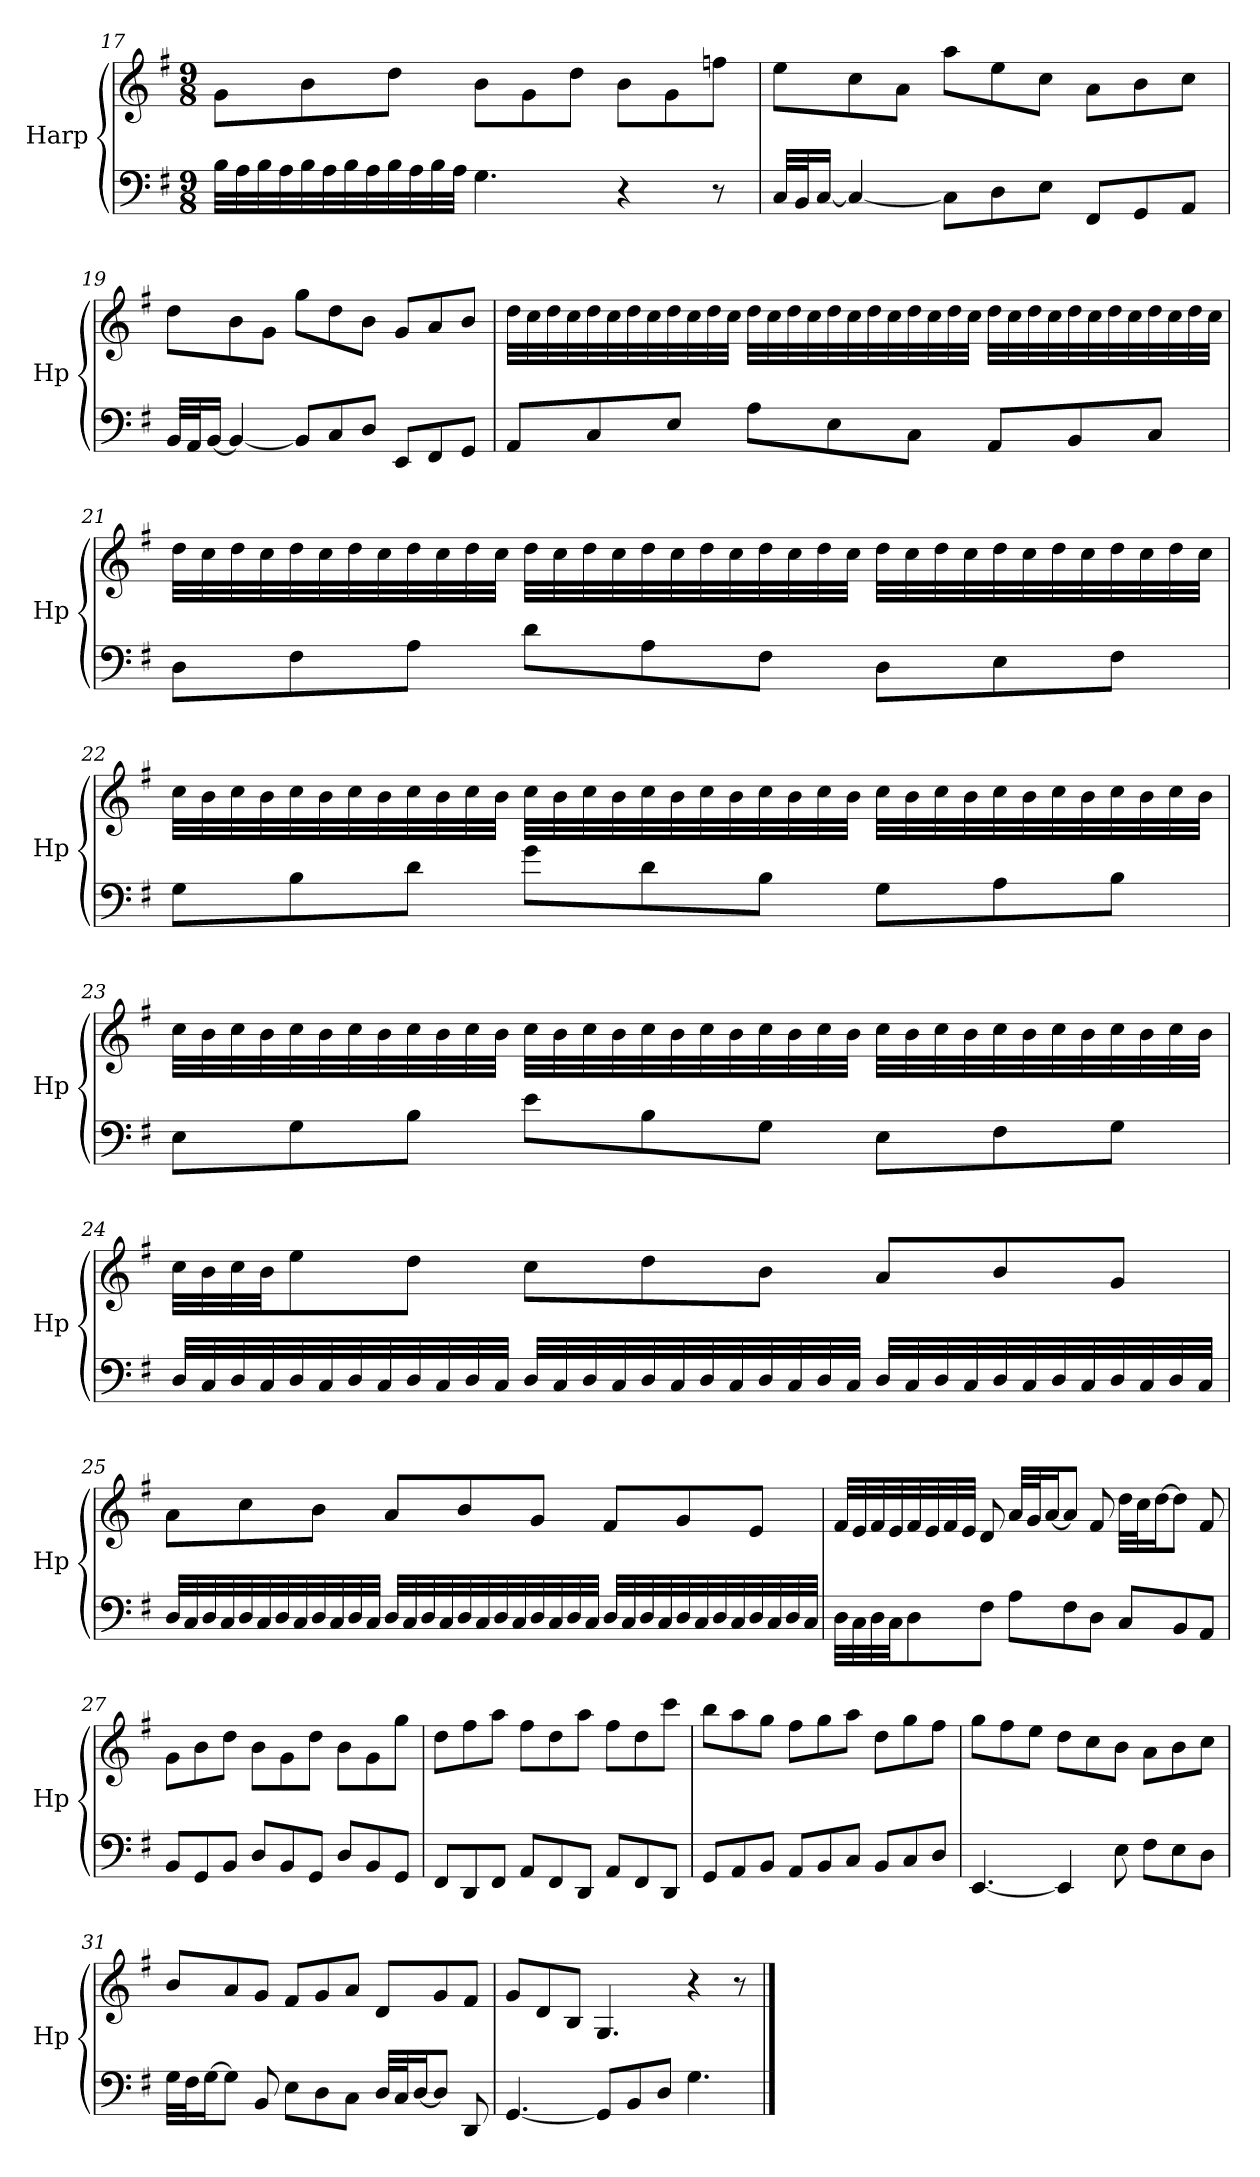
**kern	**kern
*part1	*part1
*staff2	*staff1
*I"Harp	*
*I'Hp	*
*clefF4	*clefG2
*k[f#]	*k[f#]
*M9/8	*M9/8
=17	=17
32B\LLL	8g\L
32A\	.
32B\	.
32A\	.
32B\	8b\
32A\	.
32B\	.
32A\	.
32B\	8dd\J
32A\	.
32B\	.
32A\JJJ	.
4.G\	8b\L
.	8g\
.	8dd\J
4r	8b\L
.	8g\
8r	8ffn\J
=18	=18
32C/LLL	8ee\L
32BB/J	.
[16C/JJ	.
4C/_	8cc\
.	8a\J
8C\L]	8aa\L
8D\	8ee\
8E\J	8cc\J
8FF#/L	8a\L
8GG/	8b\
8AA/J	8cc\J
!!LO:PB:g=z
=19	=19
32BB/LLL	8dd\L
32AA/J	.
[16BB/JJ	.
4BB/_	8b\
.	8g\J
8BB/L]	8gg\L
8C/	8dd\
8D/J	8b\J
8EE/L	8g/L
8FF#/	8a/
8GG/J	8b/J
=20	=20
8AA/L	32dd\LLL
.	32cc\
.	32dd\
.	32cc\
8C/	32dd\
.	32cc\
.	32dd\
.	32cc\
8E/J	32dd\
.	32cc\
.	32dd\
.	32cc\JJJ
8A\L	32dd\LLL
.	32cc\
.	32dd\
.	32cc\
8E\	32dd\
.	32cc\
.	32dd\
.	32cc\
8C\J	32dd\
.	32cc\
.	32dd\
.	32cc\JJJ
8AA/L	32dd\LLL
.	32cc\
.	32dd\
.	32cc\
8BB/	32dd\
.	32cc\
.	32dd\
.	32cc\
8C/J	32dd\
.	32cc\
.	32dd\
.	32cc\JJJ
!!LO:LB:g=z
=21	=21
8D\L	32dd\LLL
.	32cc\
.	32dd\
.	32cc\
8F#\	32dd\
.	32cc\
.	32dd\
.	32cc\
8A\J	32dd\
.	32cc\
.	32dd\
.	32cc\JJJ
8d\L	32dd\LLL
.	32cc\
.	32dd\
.	32cc\
8A\	32dd\
.	32cc\
.	32dd\
.	32cc\
8F#\J	32dd\
.	32cc\
.	32dd\
.	32cc\JJJ
8D\L	32dd\LLL
.	32cc\
.	32dd\
.	32cc\
8E\	32dd\
.	32cc\
.	32dd\
.	32cc\
8F#\J	32dd\
.	32cc\
.	32dd\
.	32cc\JJJ
!!LO:LB:g=z
=22	=22
8G\L	32cc\LLL
.	32b\
.	32cc\
.	32b\
8B\	32cc\
.	32b\
.	32cc\
.	32b\
8d\J	32cc\
.	32b\
.	32cc\
.	32b\JJJ
8g\L	32cc\LLL
.	32b\
.	32cc\
.	32b\
8d\	32cc\
.	32b\
.	32cc\
.	32b\
8B\J	32cc\
.	32b\
.	32cc\
.	32b\JJJ
8G\L	32cc\LLL
.	32b\
.	32cc\
.	32b\
8A\	32cc\
.	32b\
.	32cc\
.	32b\
8B\J	32cc\
.	32b\
.	32cc\
.	32b\JJJ
!!LO:LB:g=z
=23	=23
8E\L	32cc\LLL
.	32b\
.	32cc\
.	32b\
8G\	32cc\
.	32b\
.	32cc\
.	32b\
8B\J	32cc\
.	32b\
.	32cc\
.	32b\JJJ
8e\L	32cc\LLL
.	32b\
.	32cc\
.	32b\
8B\	32cc\
.	32b\
.	32cc\
.	32b\
8G\J	32cc\
.	32b\
.	32cc\
.	32b\JJJ
8E\L	32cc\LLL
.	32b\
.	32cc\
.	32b\
8F#\	32cc\
.	32b\
.	32cc\
.	32b\
8G\J	32cc\
.	32b\
.	32cc\
.	32b\JJJ
!!LO:LB:g=z
=24	=24
32D/LLL	32cc\LLL
32C/	32b\
32D/	32cc\
32C/	32b\JJ
32D/	8ee\
32C/	.
32D/	.
32C/	.
32D/	8dd\J
32C/	.
32D/	.
32C/JJJ	.
32D/LLL	8cc\L
32C/	.
32D/	.
32C/	.
32D/	8dd\
32C/	.
32D/	.
32C/	.
32D/	8b\J
32C/	.
32D/	.
32C/JJJ	.
32D/LLL	8a/L
32C/	.
32D/	.
32C/	.
32D/	8b/
32C/	.
32D/	.
32C/	.
32D/	8g/J
32C/	.
32D/	.
32C/JJJ	.
!!LO:LB:g=z
=25	=25
32D/LLL	8a\L
32C/	.
32D/	.
32C/	.
32D/	8cc\
32C/	.
32D/	.
32C/	.
32D/	8b\J
32C/	.
32D/	.
32C/JJJ	.
32D/LLL	8a/L
32C/	.
32D/	.
32C/	.
32D/	8b/
32C/	.
32D/	.
32C/	.
32D/	8g/J
32C/	.
32D/	.
32C/JJJ	.
32D/LLL	8f#/L
32C/	.
32D/	.
32C/	.
32D/	8g/
32C/	.
32D/	.
32C/	.
32D/	8e/J
32C/	.
32D/	.
32C/JJJ	.
!!LO:PB:g=z
=26	=26
32D\LLL	32f#/LLL
32C\	32e/
32D\	32f#/
32C\JJ	32e/
8D\	32f#/
.	32e/
.	32f#/
.	32e/JJJ
8F#\J	8d/
8A\L	32a/LLL
.	32g/J
.	[16a/J
8F#\	8a/J]
8D\J	8f#/
8C/L	32dd\LLL
.	32cc\J
.	[16dd\J
8BB/	8dd\J]
8AA/J	8f#/
=27	=27
8BB/L	8g\L
8GG/	8b\
8BB/J	8dd\J
8D/L	8b\L
8BB/	8g\
8GG/J	8dd\J
8D/L	8b\L
8BB/	8g\
8GG/J	8gg\J
=28	=28
8FF#/L	8dd\L
8DD/	8ff#\
8FF#/J	8aa\J
8AA/L	8ff#\L
8FF#/	8dd\
8DD/J	8aa\J
8AA/L	8ff#\L
8FF#/	8dd\
8DD/J	8ccc\J
=29	=29
8GG/L	8bb\L
8AA/	8aa\
8BB/J	8gg\J
8AA/L	8ff#\L
8BB/	8gg\
8C/J	8aa\J
8BB/L	8dd\L
8C/	8gg\
8D/J	8ff#\J
!!LO:LB:g=z
=30	=30
[4.EE/	8gg\L
.	8ff#\
.	8ee\J
4EE/]	8dd\L
.	8cc\
8E\	8b\J
8F#\L	8a\L
8E\	8b\
8D\J	8cc\J
=31	=31
32G\LLL	8b/L
32F#\J	.
[16G\J	.
8G\J]	8a/
8BB/	8g/J
8E\L	8f#/L
8D\	8g/
8C\J	8a/J
32D/LLL	8d/L
32C/J	.
[16D/J	.
8D/J]	8g/
8DD/	8f#/J
=32	=32
[4.GG/	8g/L
.	8d/
.	8B/J
8GG/L]	4.G/
8BB/	.
8D/J	.
4.G\	4r
.	8r
==	==
*-	*-
